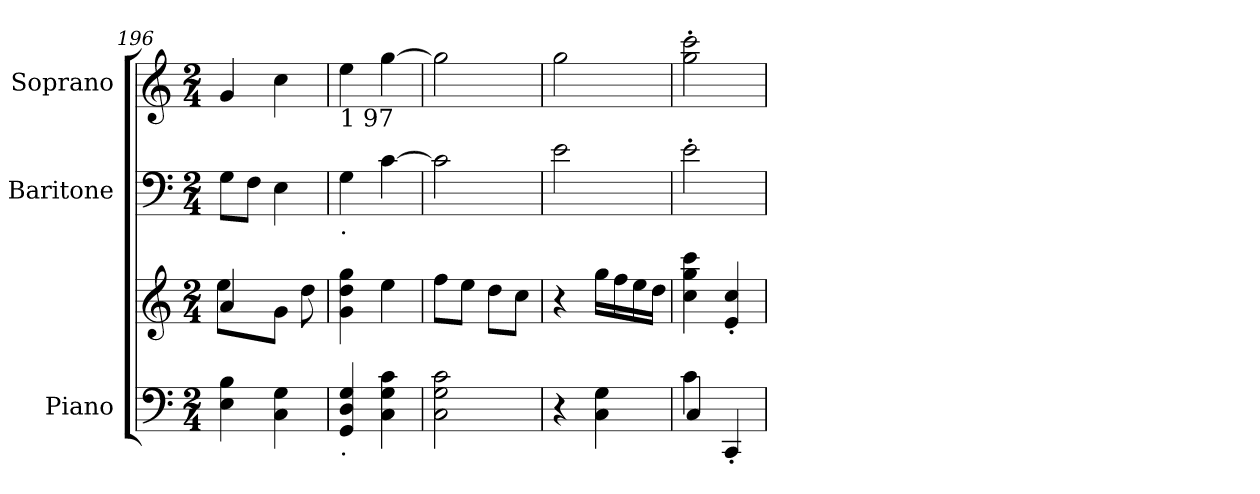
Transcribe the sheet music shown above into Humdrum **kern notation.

**kern	**kern	**kern	**kern
*part3	*part3	*part2	*part1
*staff4	*staff3	*staff2	*staff1
*I"Piano	*	*I"Baritone	*I"Soprano
*	*	*I'Baritone	*I'Soprano
*clefF4	*clefG2	*clefF4	*clefG2
*k[]	*k[]	*k[]	*k[]
*C:	*C:	*C:	*C:
*M2/4	*M2/4	*M2/4	*M2/4
=196	=196	=196	=196
!	!LO:N:head=solid	!	!
*	*^	*	*
4E\ 4B\	4a/	8ee\L	8G\L	4g/
.	.	8ryy	8F\J	.
4C\ 4G\	4ryy	8g\J	4E\	4cc\
.	.	8dd\	.	.
!!LO:LB:g=z
=197	=197	=197	=197	=197
!	!	!	!	!LO:TX:b:t=1 97
!	!	!	!LO:TX:b:t=.	!
!LO:TX:b:t=.	!	!	!	!
*	*v	*v	*	*
4GG/ 4D/ 4G/	4g\ 4dd\ 4gg\	4G\	4ee\
!	!LO:N:head=solid	!	!
4C\ 4G\ 4c\	4ee\	[>4c\	[>4gg\
=198	=198	=198	=198
!	!LO:N:head=solid	!	!
2C\ 2G\ 2c\	8ff\L	2c\]	2gg\]
!	!LO:N:head=solid	!	!
.	8ee\J	.	.
!	!LO:N:head=solid	!	!
.	8dd\L	.	.
!	!LO:N:head=solid	!	!
.	8cc\J	.	.
=199	=199	=199	=199
4r	4r	2e\	2gg\
4C\ 4G\	16gg\LL	.	.
.	16ff\	.	.
.	16ee\	.	.
.	16dd\JJ	.	.
=200	=200	=200	=200
*^	*	*	*
4c\	4C/	4cc\ 4gg\ 4ccc\	2e'>\	2gg\'> 2ccc\'>
!	!	!LO:N:n=1:head=solid	!	!
4CC'>/	4ryy	4e/'< 4cc/'<	.	.
*v	*v	*	*	*
=	=	=	=
*-	*-	*-	*-
